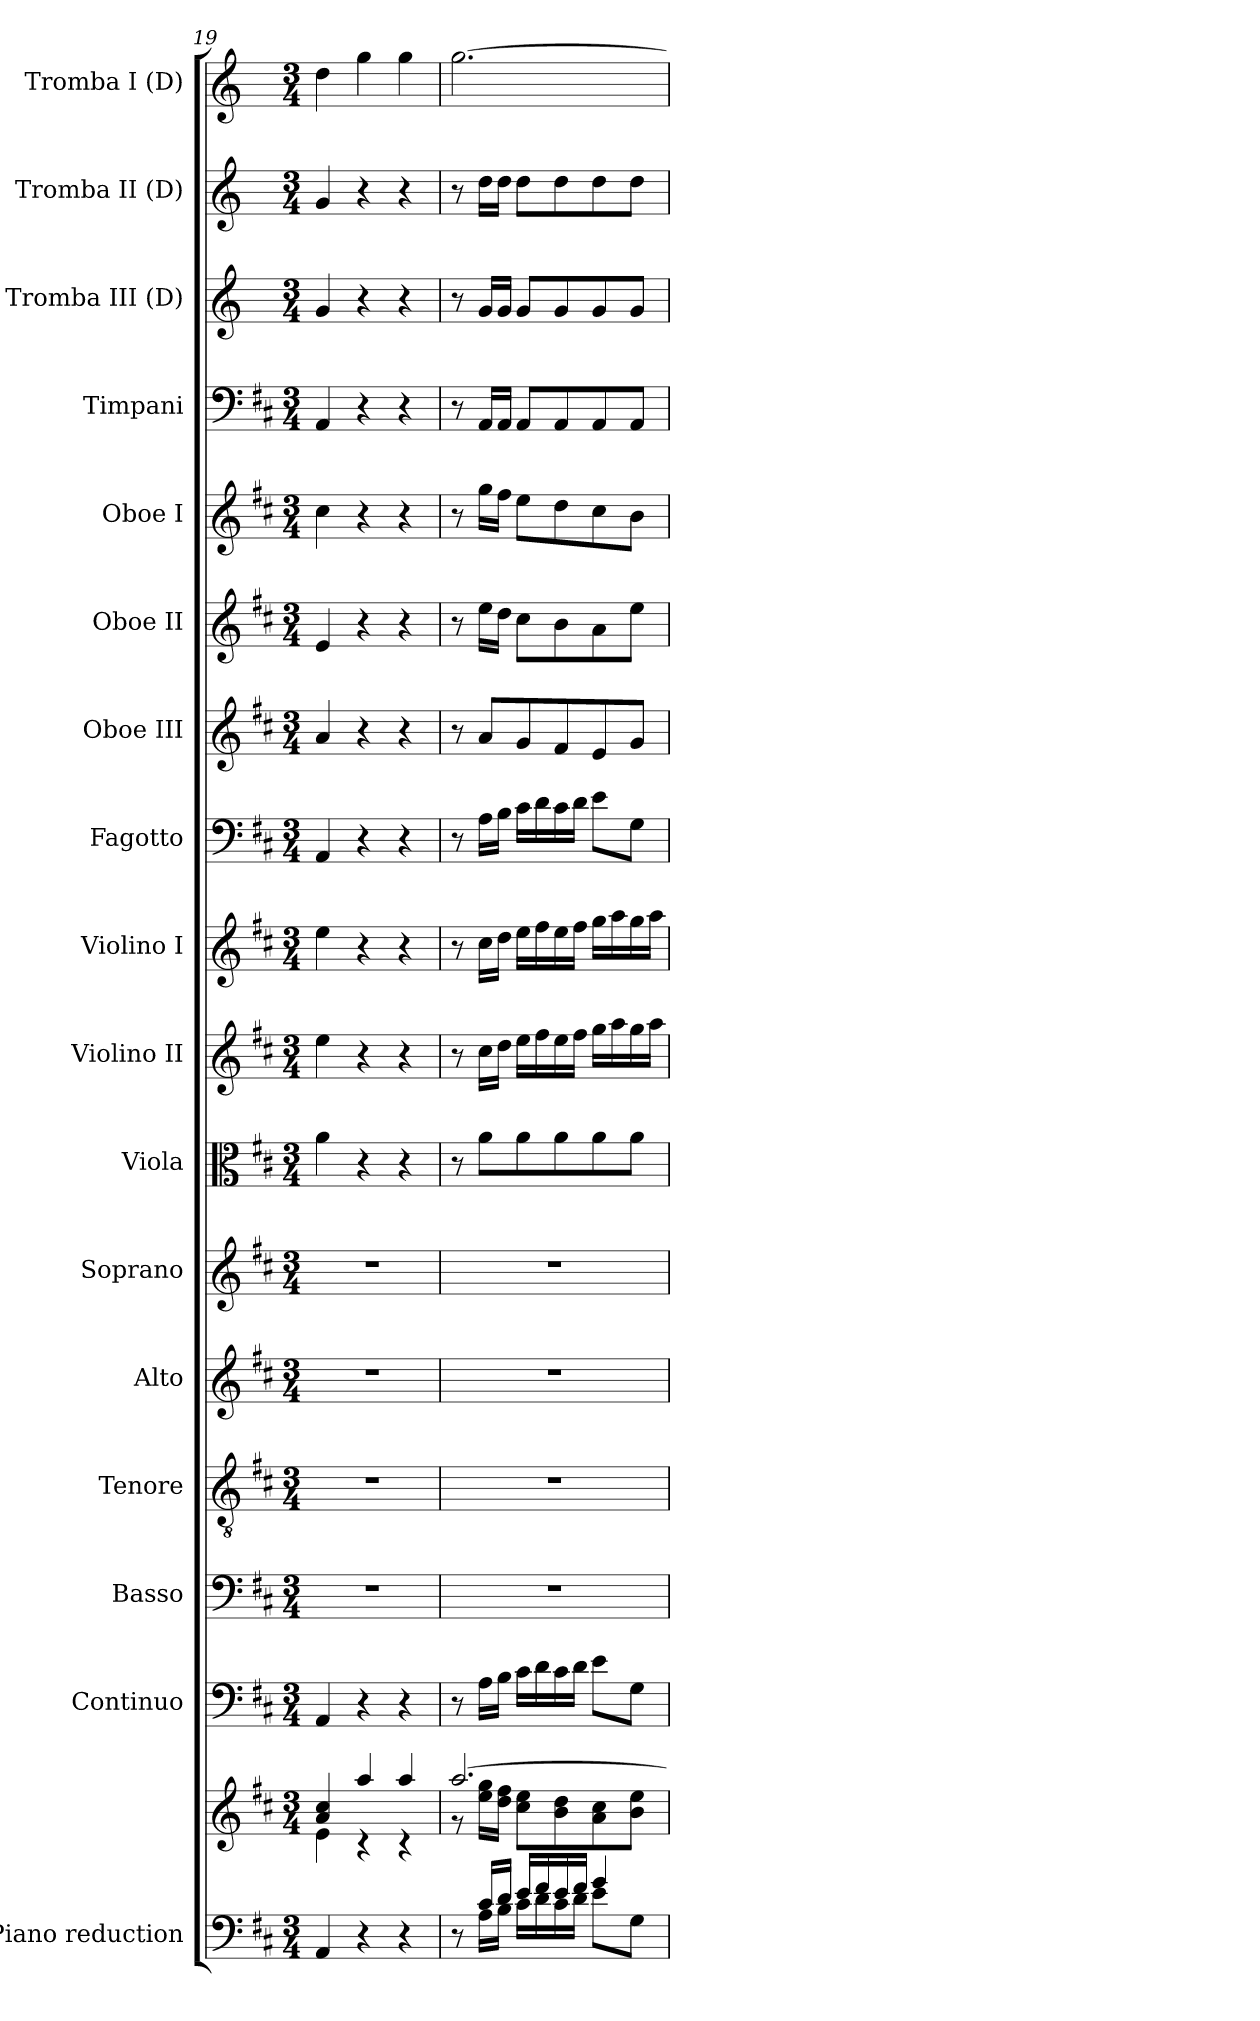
**kern	**kern	**kern	**kern	**kern	**kern	**kern	**kern	**kern	**kern	**kern	**kern	**kern	**kern	**kern	**kern	**kern	**kern
*part17	*part17	*part16	*part15	*part14	*part13	*part12	*part11	*part10	*part9	*part8	*part7	*part6	*part5	*part4	*part3	*part2	*part1
*staff18	*staff17	*staff16	*staff15	*staff14	*staff13	*staff12	*staff11	*staff10	*staff9	*staff8	*staff7	*staff6	*staff5	*staff4	*staff3	*staff2	*staff1
*I"Piano reduction	*	*I"Continuo	*I"Basso	*I"Tenore	*I"Alto	*I"Soprano	*I"Viola	*I"Violino II	*I"Violino I	*I"Fagotto	*I"Oboe III	*I"Oboe II	*I"Oboe I	*I"Timpani	*I"Tromba III (D)	*I"Tromba II (D)	*I"Tromba I (D)
*I'Pno	*	*	*	*	*	*	*	*	*	*	*I'Ob	*I'Ob	*I'Ob	*I'Timp	*	*	*
*clefF4	*clefG2	*clefF4	*clefF4	*clefGv2	*clefG2	*clefG2	*clefC3	*clefG2	*clefG2	*clefF4	*clefG2	*clefG2	*clefG2	*clefF4	*clefG2	*clefG2	*clefG2
*	*	*	*	*	*	*	*	*	*	*	*	*	*	*	*ITrd-1c-2	*ITrd-1c-2	*ITrd-1c-2
*k[f#c#]	*k[f#c#]	*k[f#c#]	*k[f#c#]	*k[f#c#]	*k[f#c#]	*k[f#c#]	*k[f#c#]	*k[f#c#]	*k[f#c#]	*k[f#c#]	*k[f#c#]	*k[f#c#]	*k[f#c#]	*k[f#c#]	*k[f#c#]	*k[f#c#]	*k[f#c#]
*M3/4	*M3/4	*M3/4	*M3/4	*M3/4	*M3/4	*M3/4	*M3/4	*M3/4	*M3/4	*M3/4	*M3/4	*M3/4	*M3/4	*M3/4	*M3/4	*M3/4	*M3/4
=19	=19	=19	=19	=19	=19	=19	=19	=19	=19	=19	=19	=19	=19	=19	=19	=19	=19
*	*^	*	*	*	*	*	*	*	*	*	*	*	*	*	*	*	*
4AA/	4a/ 4cc#/	4e\	4AA/	2.r	2.r	2.r	2.r	4a\	4ee\	4ee\	4AA/	4a/	4e/	4cc#\	4AA/	4a/	4a/	4ee\
4r	4aa/	4r	4r	.	.	.	.	4r	4r	4r	4r	4r	4r	4r	4r	4r	4r	4aa\
4r	4aa/	4r	4r	.	.	.	.	4r	4r	4r	4r	4r	4r	4r	4r	4r	4r	4aa\
=20	=20	=20	=20	=20	=20	=20	=20	=20	=20	=20	=20	=20	=20	=20	=20	=20	=20	=20
*^	*	*	*	*	*	*	*	*	*	*	*	*	*	*	*	*	*	*
8r	8ryy	[2.aa/	8r	8r	2.r	2.r	2.r	2.r	8r	8r	8r	8r	8r	8r	8r	8r	8r	8r	[2.aa\
16c#/LL	16A\LL	.	16ee\ 16gg\LL	16A\LL	.	.	.	.	8a\L	16cc#\LL	16cc#\LL	16A\LL	8a/L	16ee\LL	16gg\LL	16AA/LL	16a/LL	16ee\LL	.
16d/JJ	16B\JJ	.	16dd\ 16ff#\JJ	16B\JJ	.	.	.	.	.	16dd\JJ	16dd\JJ	16B\JJ	.	16dd\JJ	16ff#\JJ	16AA/JJ	16a/JJ	16ee\JJ	.
16e/LL	16c#\LL	.	8cc#\ 8ee\L	16c#\LL	.	.	.	.	8a\	16ee\LL	16ee\LL	16c#\LL	8g/	8cc#\L	8ee\L	8AA/L	8a/L	8ee\L	.
16f#/	16d\	.	.	16d\	.	.	.	.	.	16ff#\	16ff#\	16d\	.	.	.	.	.	.	.
16e/	16c#\	.	8b\ 8dd\	16c#\	.	.	.	.	8a\	16ee\	16ee\	16c#\	8f#/	8b\	8dd\	8AA/	8a/	8ee\	.
16f#/JJ	16d\JJ	.	.	16d\JJ	.	.	.	.	.	16ff#\JJ	16ff#\JJ	16d\JJ	.	.	.	.	.	.	.
4g/	8e\L	.	8a\ 8cc#\	8e\L	.	.	.	.	8a\	16gg\LL	16gg\LL	8e\L	8e/	8a\	8cc#\	8AA/	8a/	8ee\	.
.	.	.	.	.	.	.	.	.	.	16aa\	16aa\	.	.	.	.	.	.	.	.
.	8G\J	.	8b\ 8ee\J	8G\J	.	.	.	.	8a\J	16gg\	16gg\	8G\J	8g/J	8ee\J	8b\J	8AA/J	8a/J	8ee\J	.
.	.	.	.	.	.	.	.	.	.	16aa\JJ	16aa\JJ	.	.	.	.	.	.	.	.
*v	*v	*	*	*	*	*	*	*	*	*	*	*	*	*	*	*	*	*	*
*	*v	*v	*	*	*	*	*	*	*	*	*	*	*	*	*	*	*	*
=	=	=	=	=	=	=	=	=	=	=	=	=	=	=	=	=	=
*-	*-	*-	*-	*-	*-	*-	*-	*-	*-	*-	*-	*-	*-	*-	*-	*-	*-
